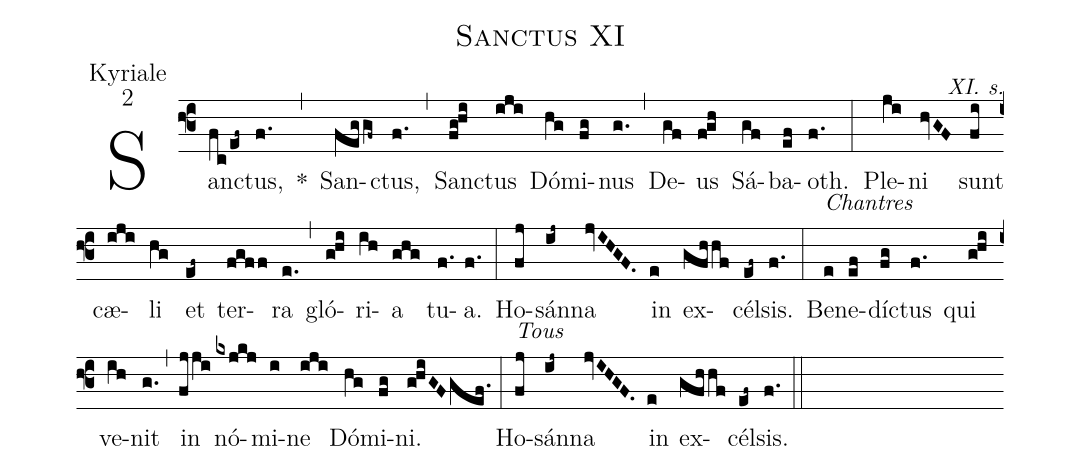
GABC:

name:Sanctus XI;
office-part:Kyriale;
mode:2;
commentary:XI. s.;
%%
(f3) San(fc/ef~)ctus,(f.) *(,) San(feg/gf~)ctus,(f.) (,) San(fg!hi)ctus(iji) Dó(hg)mi(fg)nus(g.) (,) De(gf)us(f!gh) Sá(gf)ba(ef)oth.(f.) (:) Ple(ji)ni(hvGF) sunt(fi) cæ(iji)li(hg) et(ef~) ter(fgff)ra(e.) (,) gló(g!hi)ri(ih)a(ghg) tu(f.)a.(f.) (:) Ho(fj)sán(ij~)na(jvIHGF.) in(e) ex(gfhhf)cél(ef~)sis.(f.) (:) <alt>Chantres</alt>Be(e)ne(ef)dí(fg)ctus(f.) qui(g!hi) ve(i[oh:h]h)nit(g.) (,) in(fjji) nó(kxjkj)mi(i)ne(iji) Dó(hg)mi(fg)ni.(g!hiGFgef.) (:) <alt>Tous</alt>Ho(fj)sán(ij~)na(jvIHGF.) in(e) ex(gfhhf)cél(ef~)sis.(f.) (::)
